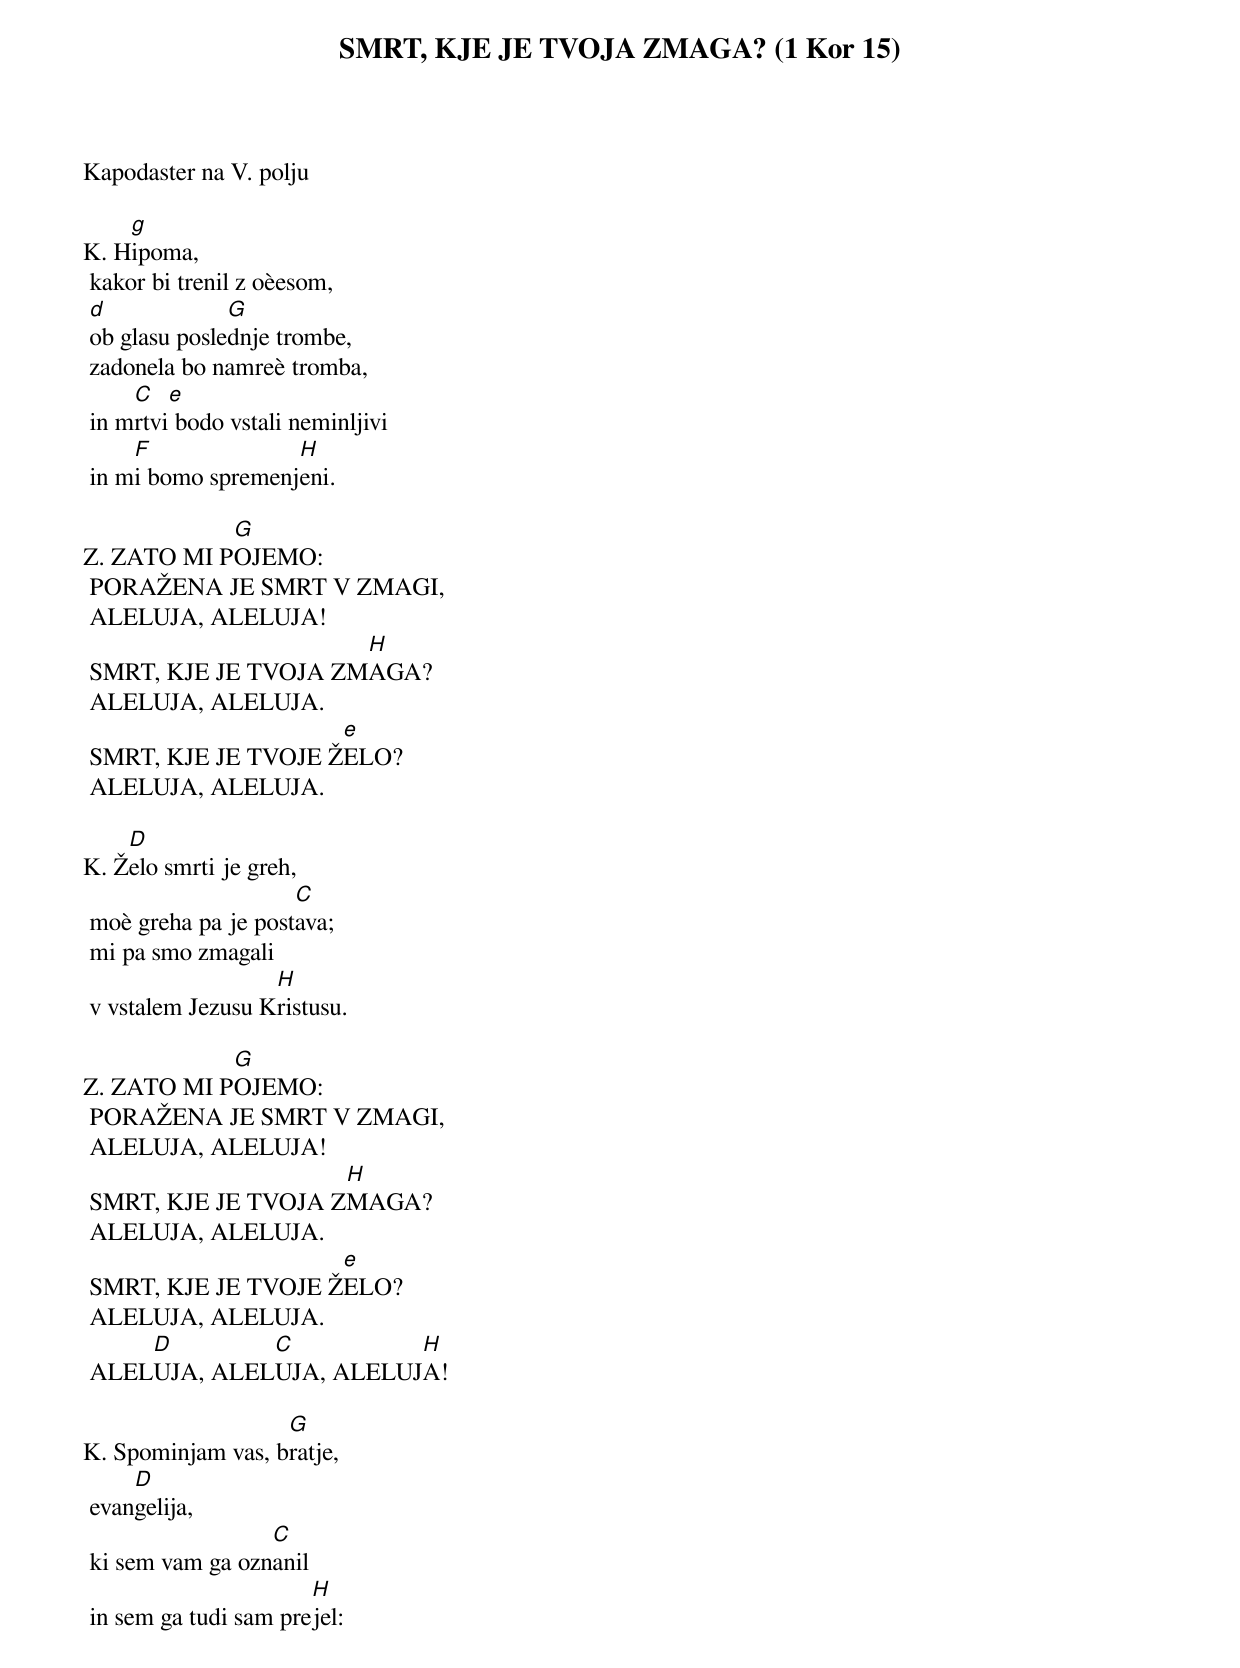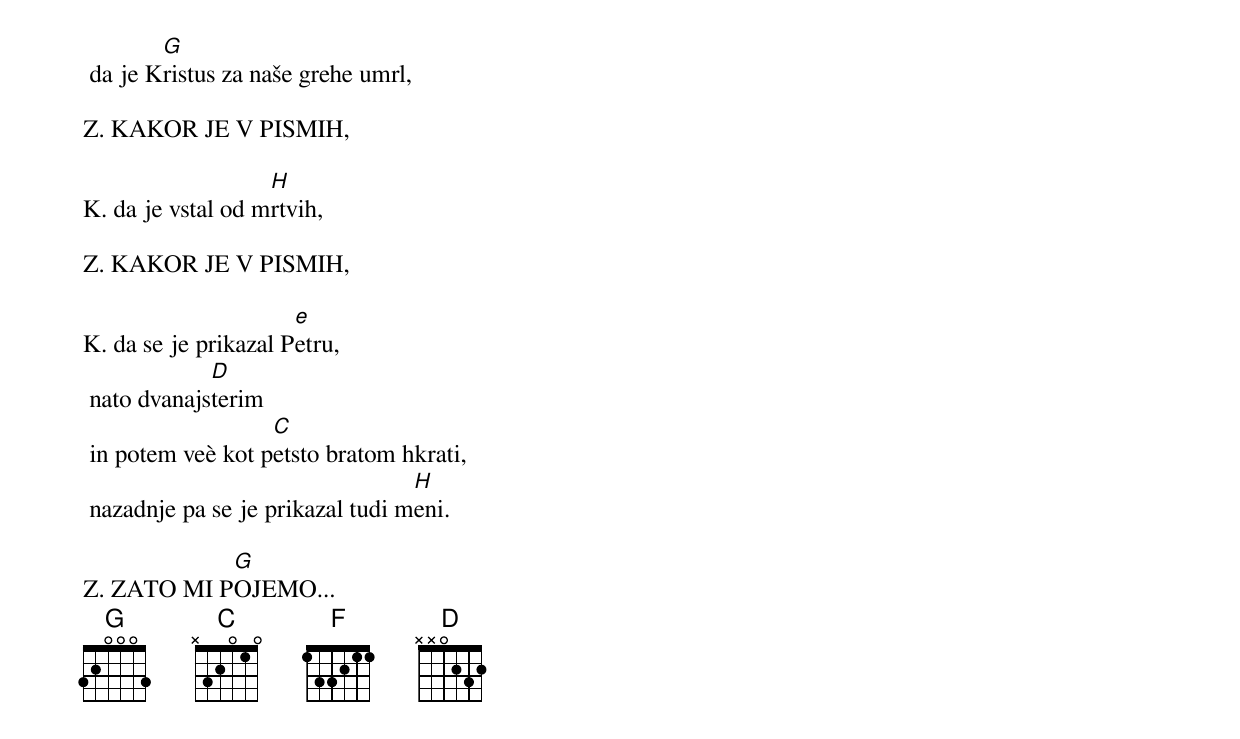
{title: SMRT, KJE JE TVOJA ZMAGA? (1 Kor 15)}

Kapodaster na V. polju

K.	H[g]ipoma,
	kakor bi trenil z oèesom,
	[d]ob glasu posle[G]dnje trombe,
	zadonela bo namreè tromba,
	in m[C]rtvi[e] bodo vstali neminljivi
	in m[F]i bomo spremenj[H]eni.

Z.	ZATO MI P[G]OJEMO:
	PORAŽENA JE SMRT V ZMAGI,
	ALELUJA, ALELUJA!
	SMRT, KJE JE TVOJA ZM[H]AGA?
	ALELUJA, ALELUJA.
	SMRT, KJE JE TVOJE Ž[e]ELO?
	ALELUJA, ALELUJA.

K.	Ž[D]elo smrti je greh,
	moè greha pa je post[C]ava;
	mi pa smo zmagali
	v vstalem Jezusu K[H]ristusu.

Z.	ZATO MI P[G]OJEMO:
	PORAŽENA JE SMRT V ZMAGI,
	ALELUJA, ALELUJA!
	SMRT, KJE JE TVOJA Z[H]MAGA?
	ALELUJA, ALELUJA.
	SMRT, KJE JE TVOJE Ž[e]ELO?
	ALELUJA, ALELUJA.
	ALEL[D]UJA, ALEL[C]UJA, ALELUJ[H]A!

K.	Spominjam vas, b[G]ratje,
	evan[D]gelija,
	ki sem vam ga ozn[C]anil
	in sem ga tudi sam pre[H]jel:
	da je K[G]ristus za naše grehe umrl,

Z.	KAKOR JE V PISMIH,

K.	da je vstal od m[H]rtvih,

Z.	KAKOR JE V PISMIH,

K.	da se je prikazal P[e]etru,
	nato dvanajs[D]terim
	in potem veè kot p[C]etsto bratom hkrati,
	nazadnje pa se je prikazal tudi m[H]eni.

Z.	ZATO MI P[G]OJEMO...
